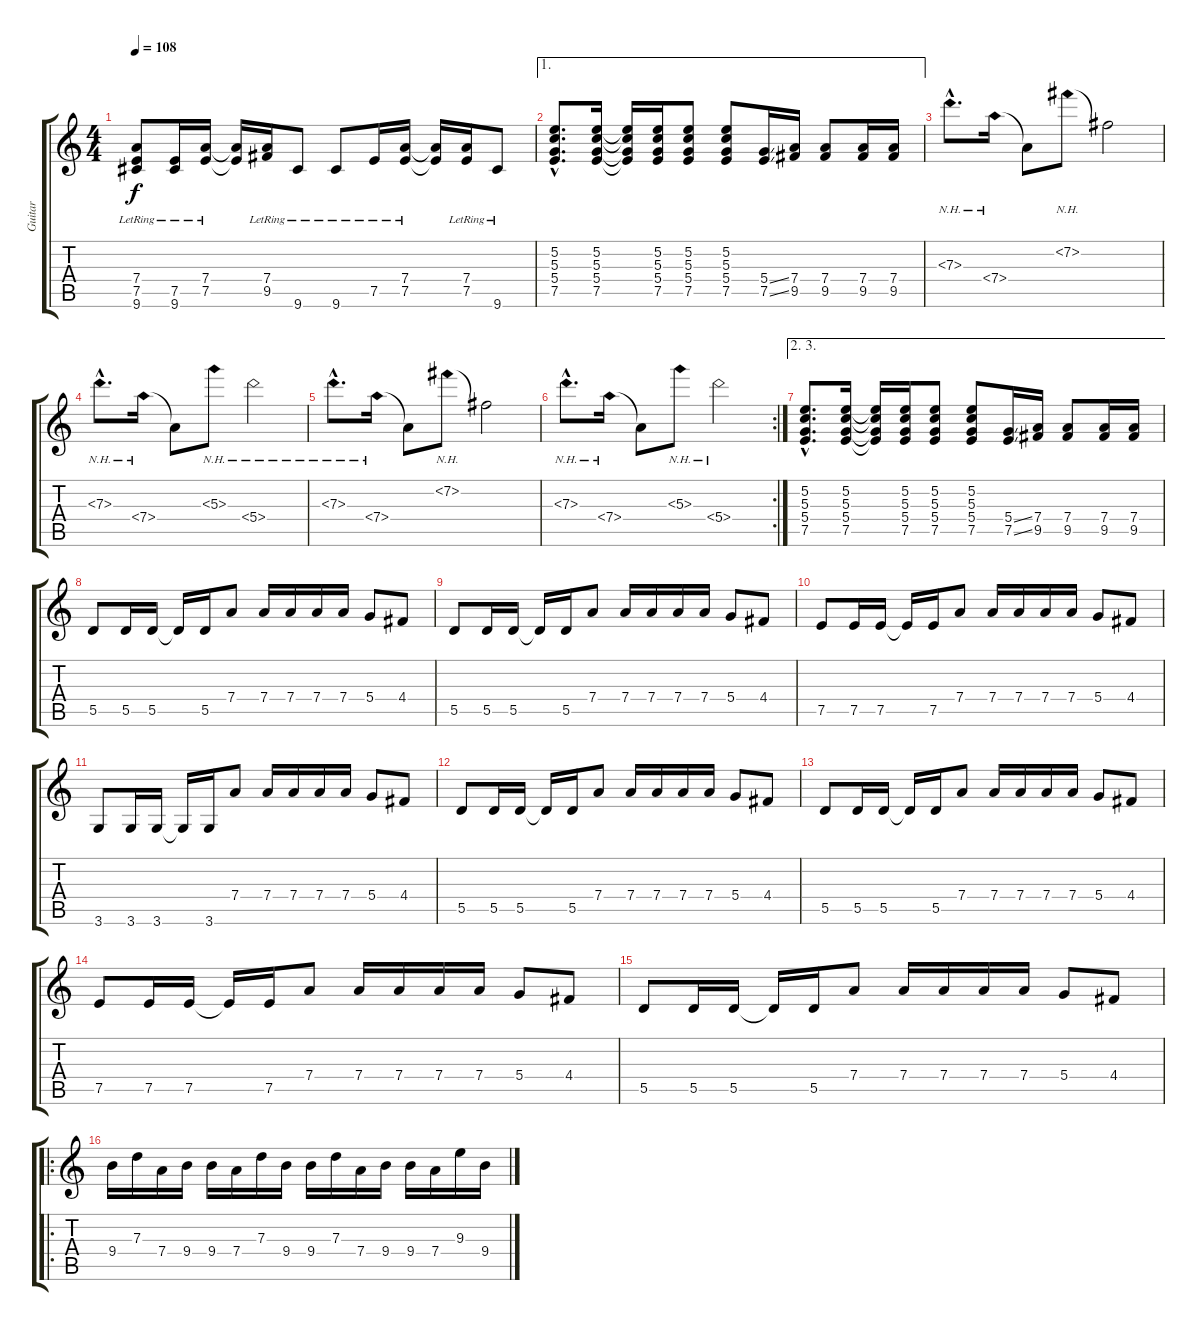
\track ("Guitar" "Guitar") {instrument electricguitarclean}
\staff {score tabs}
\tuning (E4 B3 G3 D3 A2 E2) {hide}
\ts (4 4)
\tempo 108
\clef g2
\ks c
(7.4{lr} 7.5{lr} 9.6{lr}).8{dy f} (7.5{lr} 9.6{lr}).16 (7.4{lr} 7.5{lr}).16 (7.4{t} 7.5{t}).16 (7.4{lr} 9.5{lr}).16 9.6{lr}.8 9.6{lr}.8 7.5{lr}.16 (7.4{lr} 7.5{lr}).16 (7.4{t} 7.5{t}).16 (7.4{lr} 7.5{lr}).16 9.6{lr}.8 |
\ae 1
(5.2{hac} 5.3{hac} 5.4{hac} 7.5{hac}).8{d} (5.2 5.3 5.4 7.5).16 (5.2{t} 5.3{t} 5.4{t} 7.5{t}).16 (5.2 5.3 5.4 7.5).16 (5.2 5.3 5.4 7.5).8 (5.2 5.3 5.4 7.5).8 (5.4{ss} 7.5{ss}).16 (7.4 9.5).16 (7.4 9.5).8 (7.4 9.5).16 (7.4 9.5).16 |
7.3{nh hac}.8{d} 7.4{nh}.16 7.4{t}.8 7.2{nh}.8 7.2{t}.2 |
7.3{nh hac}.8{d} 7.4{nh}.16 7.4{t}.8 5.3{nh}.8 5.4{nh}.2 |
7.3{nh hac}.8{d} 7.4{nh}.16 7.4{t}.8 7.2{nh}.8 7.2{t}.2 |
\rc 2
7.3{nh hac}.8{d} 7.4{nh}.16 7.4{t}.8 5.3{nh}.8 5.4{nh}.2 |
\ae (2 3)
(5.2{hac} 5.3{hac} 5.4{hac} 7.5{hac}).8{d} (5.2 5.3 5.4 7.5).16 (5.2{t} 5.3{t} 5.4{t} 7.5{t}).16 (5.2 5.3 5.4 7.5).16 (5.2 5.3 5.4 7.5).8 (5.2 5.3 5.4 7.5).8 (5.4{ss} 7.5{ss}).16 (7.4 9.5).16 (7.4 9.5).8 (7.4 9.5).16 (7.4 9.5).16 |
5.5.8 5.5.16 5.5.16 5.5{t}.16 5.5.16 7.4.8 7.4.16 7.4.16 7.4.16 7.4.16 5.4.8 4.4.8 |
5.5.8 5.5.16 5.5.16 5.5{t}.16 5.5.16 7.4.8 7.4.16 7.4.16 7.4.16 7.4.16 5.4.8 4.4.8 |
7.5.8 7.5.16 7.5.16 7.5{t}.16 7.5.16 7.4.8 7.4.16 7.4.16 7.4.16 7.4.16 5.4.8 4.4.8 |
3.6.8 3.6.16 3.6.16 3.6{t}.16 3.6.16 7.4.8 7.4.16 7.4.16 7.4.16 7.4.16 5.4.8 4.4.8 |
5.5.8 5.5.16 5.5.16 5.5{t}.16 5.5.16 7.4.8 7.4.16 7.4.16 7.4.16 7.4.16 5.4.8 4.4.8 |
5.5.8 5.5.16 5.5.16 5.5{t}.16 5.5.16 7.4.8 7.4.16 7.4.16 7.4.16 7.4.16 5.4.8 4.4.8 |
7.5.8 7.5.16 7.5.16 7.5{t}.16 7.5.16 7.4.8 7.4.16 7.4.16 7.4.16 7.4.16 5.4.8 4.4.8 |
5.5.8 5.5.16 5.5.16 5.5{t}.16 5.5.16 7.4.8 7.4.16 7.4.16 7.4.16 7.4.16 5.4.8 4.4.8 |
\ro
9.4.16 7.3.16 7.4.16 9.4.16 9.4.16 7.4.16 7.3.16 9.4.16 9.4.16 7.3.16 7.4.16 9.4.16 9.4.16 7.4.16 9.3.16 9.4.16
